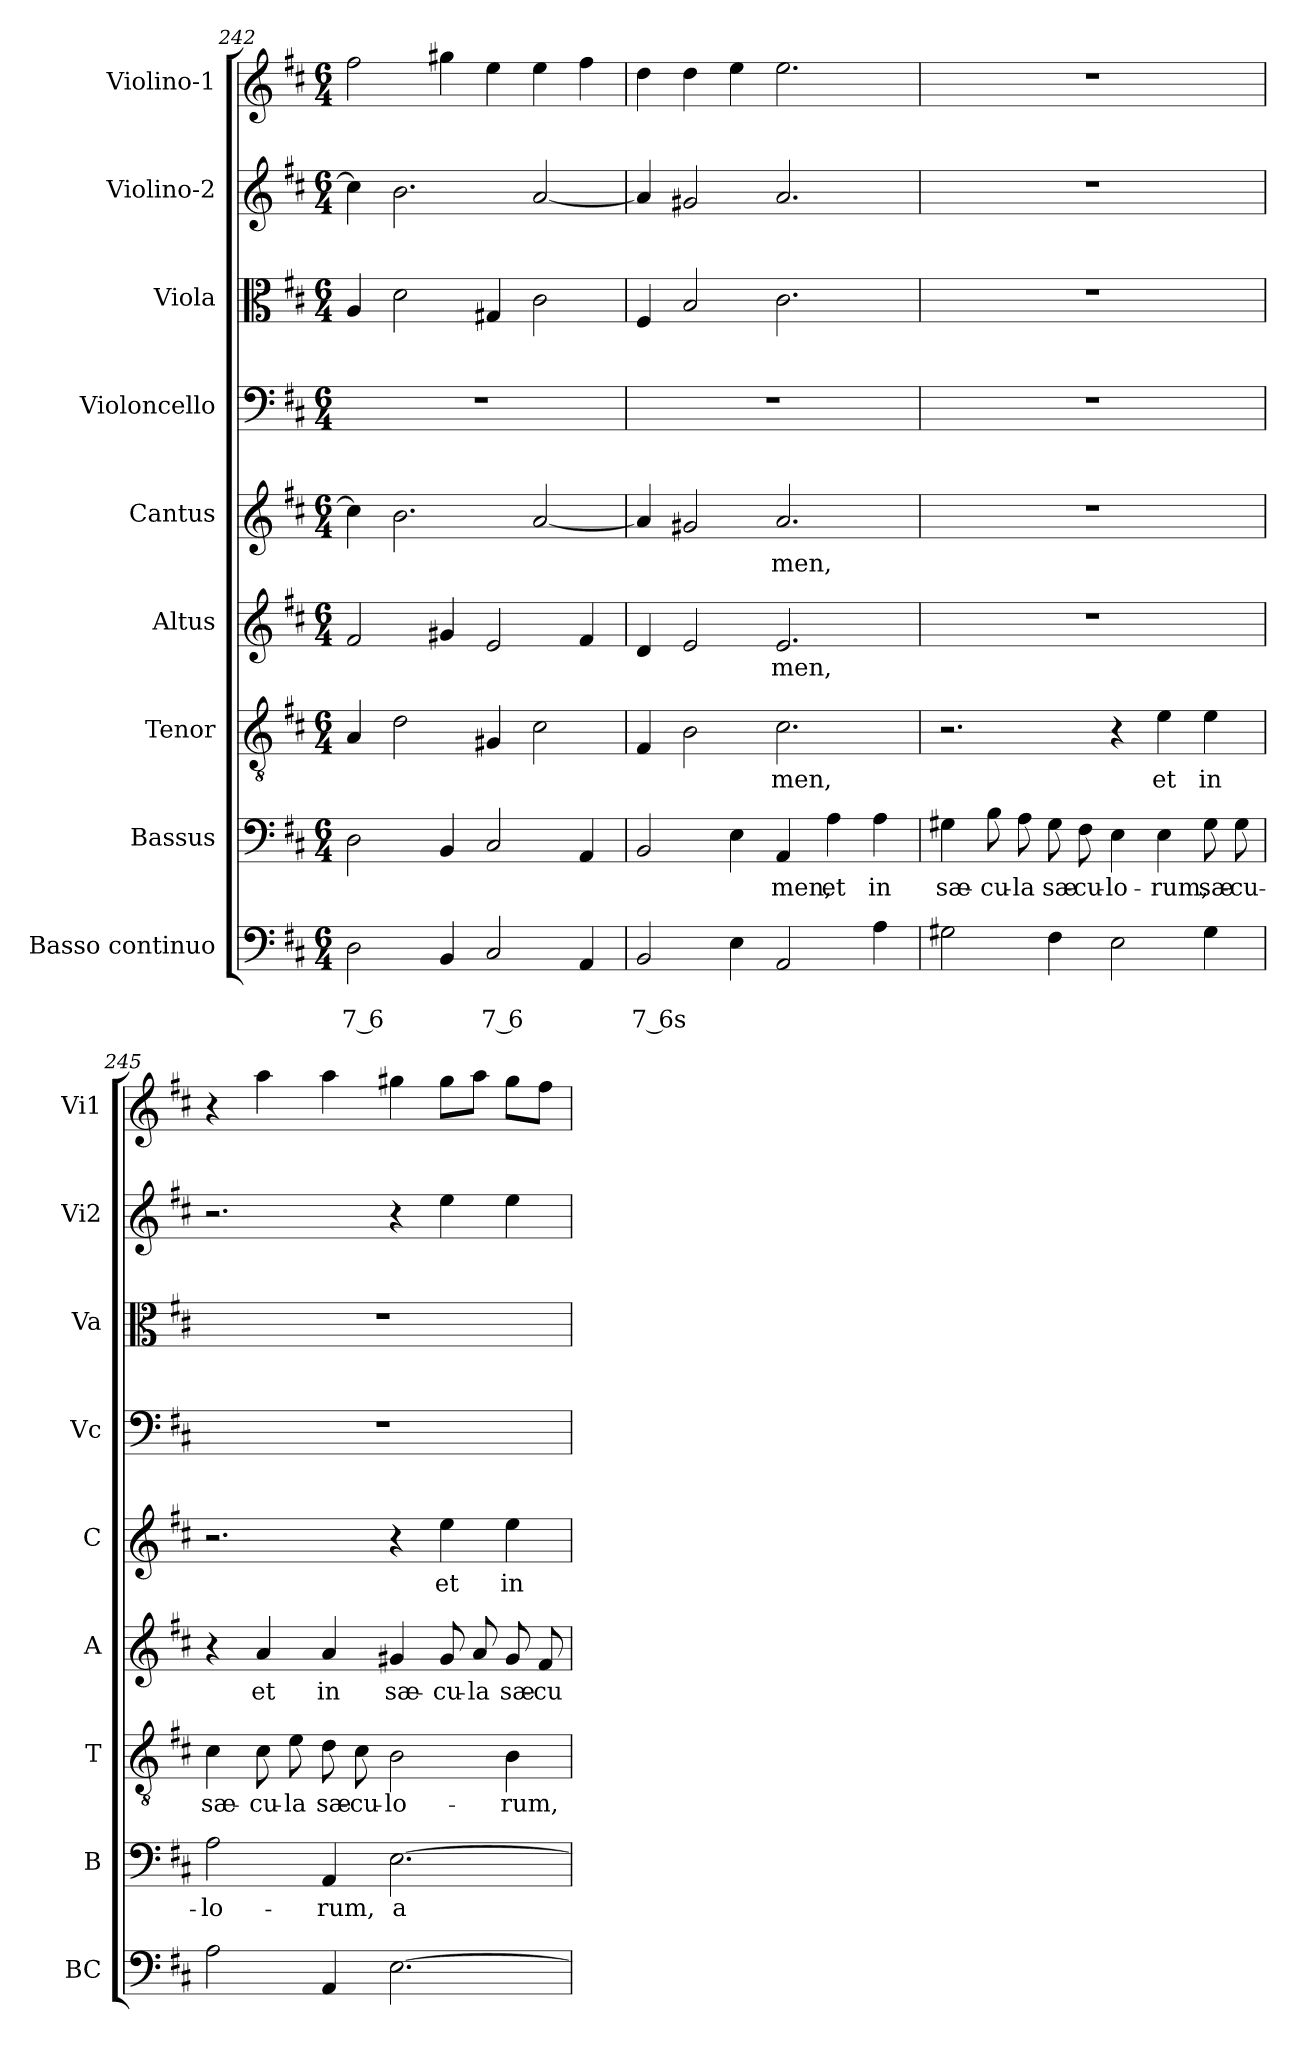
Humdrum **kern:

**kern	**text	**text	**kern	**text	**kern	**text	**kern	**text	**kern	**text	**kern	**kern	**kern	**kern
*part9	*part9	*part9	*part8	*part8	*part7	*part7	*part6	*part6	*part5	*part5	*part4	*part3	*part2	*part1
*staff9	*staff9	*staff9	*staff8	*staff8	*staff7	*staff7	*staff6	*staff6	*staff5	*staff5	*staff4	*staff3	*staff2	*staff1
*I"Basso continuo	*	*	*I"Bassus	*	*I"Tenor	*	*I"Altus	*	*I"Cantus	*	*I"Violoncello	*I"Viola	*I"Violino-2	*I"Violino-1
*I'BC	*	*	*I'B	*	*I'T	*	*I'A	*	*I'C	*	*I'Vc	*I'Va	*I'Vi2	*I'Vi1
*clefF4	*	*	*clefF4	*	*clefGv2	*	*clefG2	*	*clefG2	*	*clefF4	*clefC3	*clefG2	*clefG2
*k[f#c#]	*	*	*k[f#c#]	*	*k[f#c#]	*	*k[f#c#]	*	*k[f#c#]	*	*k[f#c#]	*k[f#c#]	*k[f#c#]	*k[f#c#]
*D:	*	*	*D:	*	*D:	*	*D:	*	*D:	*	*D:	*D:	*D:	*D:
*M6/4	*	*	*M6/4	*	*M6/4	*	*M6/4	*	*M6/4	*	*M6/4	*M6/4	*M6/4	*M6/4
=242	=242	=242	=242	=242	=242	=242	=242	=242	=242	=242	=242	=242	=242	=242
!	!	!LO:LY:b	!	!	!	!	!	!	!	!	!	!	!	!
2D\	.	7 6	2D\	.	4A/	.	2f#/	.	4cc#\]	.	1.r	4A/	4cc#\]	2ff#\
.	.	.	.	.	2d\	.	.	.	2.b\	.	.	2d\	2.b\	.
4BB/	.	.	4BB/	.	.	.	4g#X/	.	.	.	.	.	.	4gg#X\
!	!	!LO:LY:b	!	!	!	!	!	!	!	!	!	!	!	!
2C#/	.	7 6	2C#/	.	4G#X/	.	2e/	.	.	.	.	4G#X/	.	4ee\
.	.	.	.	.	2c#\	.	.	.	[2a/	.	.	2c#\	[2a/	4ee\
4AA/	.	.	4AA/	.	.	.	4f#/	.	.	.	.	.	.	4ff#\
=243	=243	=243	=243	=243	=243	=243	=243	=243	=243	=243	=243	=243	=243	=243
!	!	!LO:LY:b	!	!	!	!	!	!	!	!	!	!	!	!
2BB/	.	7 6s	2BB/	.	4F#/	.	4d/	.	4a/]	.	1.r	4F#/	4a/]	4dd\
.	.	.	.	.	2B\	.	2e/	.	2g#X/	.	.	2B/	2g#X/	4dd\
4E\	.	.	4E\	.	.	.	.	.	.	.	.	.	.	4ee\
!	!	!	!	!LO:LY:b	!	!LO:LY:b	!	!LO:LY:b	!	!LO:LY:b	!	!	!	!
2AA/	.	.	4AA/	-men,	2.c#\	-men,	2.e/	-men,	2.a/	-men,	.	2.c#\	2.a/	2.ee\
!	!	!	!	!LO:LY:b	!	!	!	!	!	!	!	!	!	!
.	.	.	4A\	et	.	.	.	.	.	.	.	.	.	.
!	!	!	!	!LO:LY:b	!	!	!	!	!	!	!	!	!	!
4A\	.	.	4A\	in	.	.	.	.	.	.	.	.	.	.
!!LO:PB:g=z
=244	=244	=244	=244	=244	=244	=244	=244	=244	=244	=244	=244	=244	=244	=244
!	!	!	!	!LO:LY:b	!	!	!	!	!	!	!	!	!	!
2G#X\	.	.	4G#X\	sæ-	2.r	.	1.r	.	1.r	.	1.r	1.r	1.r	1.r
!	!	!	!	!LO:LY:b	!	!	!	!	!	!	!	!	!	!
.	.	.	8B\	-cu-	.	.	.	.	.	.	.	.	.	.
!	!	!	!	!LO:LY:b	!	!	!	!	!	!	!	!	!	!
.	.	.	8A\	-la	.	.	.	.	.	.	.	.	.	.
!	!	!	!	!LO:LY:b	!	!	!	!	!	!	!	!	!	!
4F#\	.	.	8G#\	sæ-	.	.	.	.	.	.	.	.	.	.
!	!	!	!	!LO:LY:b	!	!	!	!	!	!	!	!	!	!
.	.	.	8F#\	-cu-	.	.	.	.	.	.	.	.	.	.
!	!	!	!	!LO:LY:b	!	!	!	!	!	!	!	!	!	!
2E\	.	.	4E\	-lo-	4r	.	.	.	.	.	.	.	.	.
!	!	!	!	!LO:LY:b	!	!LO:LY:b	!	!	!	!	!	!	!	!
.	.	.	4E\	-rum,	4e\	et	.	.	.	.	.	.	.	.
!	!	!	!	!LO:LY:b	!	!LO:LY:b	!	!	!	!	!	!	!	!
4G#\	.	.	8G#\	sæ-	4e\	in	.	.	.	.	.	.	.	.
!	!	!	!	!LO:LY:b	!	!	!	!	!	!	!	!	!	!
.	.	.	8G#\	-cu-	.	.	.	.	.	.	.	.	.	.
=245	=245	=245	=245	=245	=245	=245	=245	=245	=245	=245	=245	=245	=245	=245
!	!	!	!	!LO:LY:b	!	!LO:LY:b	!	!	!	!	!	!	!	!
2A\	.	.	2A\	-lo-	4c#\	sæ-	4r	.	2.r	.	1.r	1.r	2.r	4r
!	!	!	!	!	!	!LO:LY:b	!	!LO:LY:b	!	!	!	!	!	!
.	.	.	.	.	8c#\	-cu-	4a/	et	.	.	.	.	.	4aa\
!	!	!	!	!	!	!LO:LY:b	!	!	!	!	!	!	!	!
.	.	.	.	.	8e\	-la	.	.	.	.	.	.	.	.
!	!	!	!	!LO:LY:b	!	!LO:LY:b	!	!LO:LY:b	!	!	!	!	!	!
4AA/	.	.	4AA/	-rum,	8d\	sæ-	4a/	in	.	.	.	.	.	4aa\
!	!	!	!	!	!	!LO:LY:b	!	!	!	!	!	!	!	!
.	.	.	.	.	8c#\	-cu-	.	.	.	.	.	.	.	.
!	!	!	!	!LO:LY:b	!	!LO:LY:b	!	!LO:LY:b	!	!	!	!	!	!
[2.E\	.	.	[2.E\	a-	2B\	-lo-	4g#X/	sæ-	4r	.	.	.	4r	4gg#X\
!	!	!	!	!	!	!	!	!LO:LY:b	!	!LO:LY:b	!	!	!	!
.	.	.	.	.	.	.	8g#/	-cu-	4ee\	et	.	.	4ee\	8gg#\L
!	!	!	!	!	!	!	!	!LO:LY:b	!	!	!	!	!	!
.	.	.	.	.	.	.	8a/	-la	.	.	.	.	.	8aa\J
!	!	!	!	!	!	!LO:LY:b	!	!LO:LY:b	!	!LO:LY:b	!	!	!	!
.	.	.	.	.	4B\	-rum,	8g#/	sæ-	4ee\	in	.	.	4ee\	8gg#\L
!	!	!	!	!	!	!	!	!LO:LY:b	!	!	!	!	!	!
.	.	.	.	.	.	.	8f#/	-cu-	.	.	.	.	.	8ff#\J
=	=	=	=	=	=	=	=	=	=	=	=	=	=	=
*-	*-	*-	*-	*-	*-	*-	*-	*-	*-	*-	*-	*-	*-	*-
